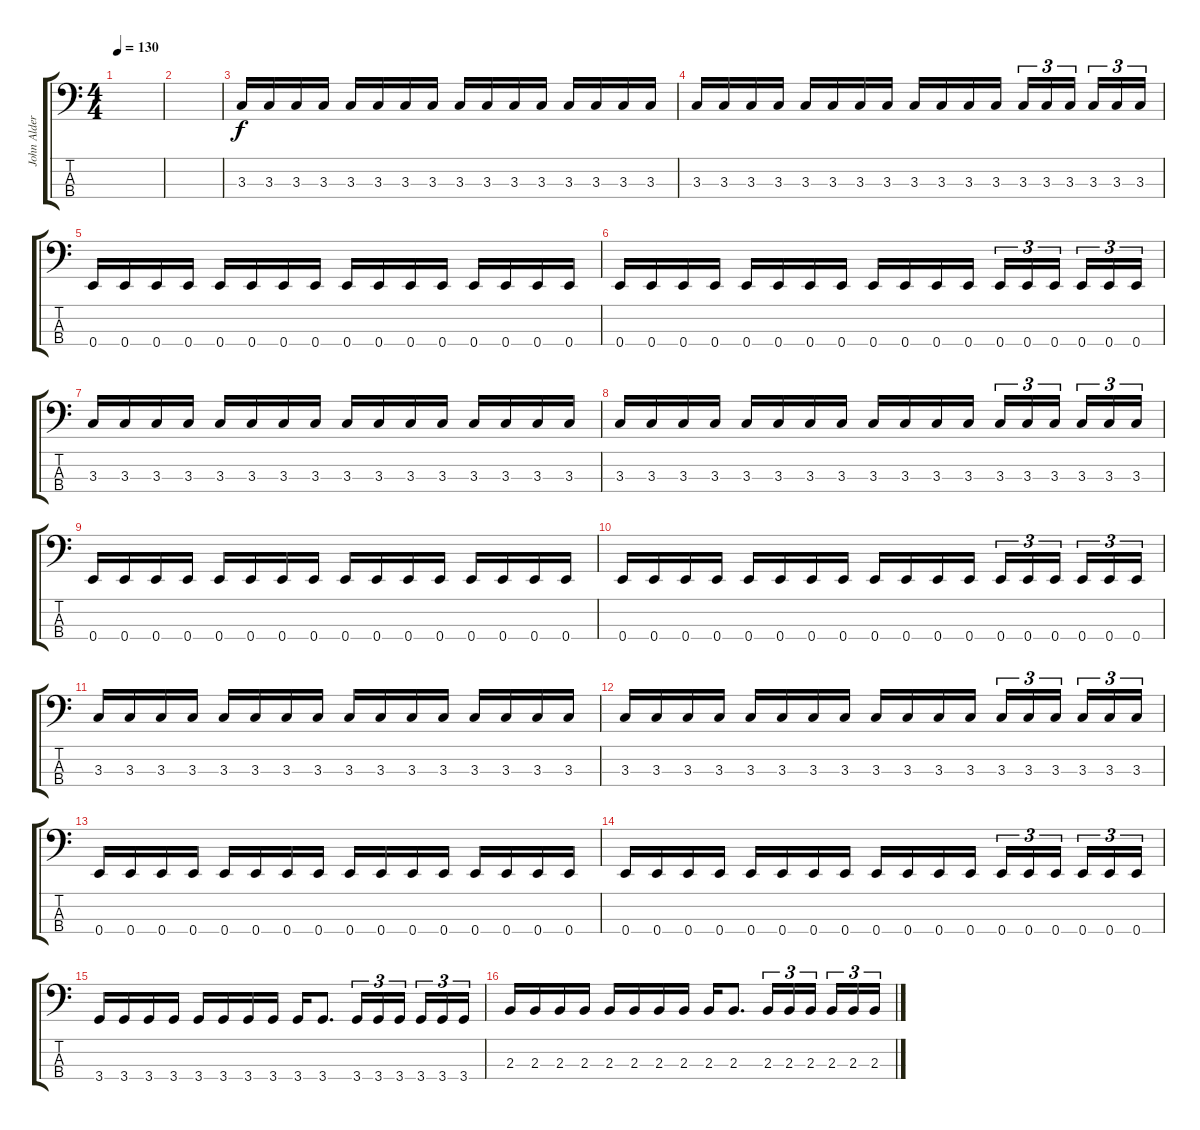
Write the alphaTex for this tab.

\track ("John Alderete (Bass)" "John Alder") {instrument electricbassfinger}
\staff {score tabs}
\tuning (G2 D2 A1 E1) {hide}
\ts (4 4)
\tempo 130
\clef f4
\ks c
|
|
3.3.16 3.3.16 3.3.16 3.3.16 3.3.16 3.3.16 3.3.16 3.3.16 3.3.16 3.3.16 3.3.16 3.3.16 3.3.16 3.3.16 3.3.16 3.3.16 |
3.3.16 3.3.16 3.3.16 3.3.16 3.3.16 3.3.16 3.3.16 3.3.16 3.3.16 3.3.16 3.3.16 3.3.16 3.3.16{tu (3 2)} 3.3.16{tu (3 2)} 3.3.16{tu (3 2) beam splitsecondary} 3.3.16{tu (3 2)} 3.3.16{tu (3 2)} 3.3.16{tu (3 2)} |
0.4.16 0.4.16 0.4.16 0.4.16 0.4.16 0.4.16 0.4.16 0.4.16 0.4.16 0.4.16 0.4.16 0.4.16 0.4.16 0.4.16 0.4.16 0.4.16 |
0.4.16 0.4.16 0.4.16 0.4.16 0.4.16 0.4.16 0.4.16 0.4.16 0.4.16 0.4.16 0.4.16 0.4.16 0.4.16{tu (3 2)} 0.4.16{tu (3 2)} 0.4.16{tu (3 2) beam splitsecondary} 0.4.16{tu (3 2)} 0.4.16{tu (3 2)} 0.4.16{tu (3 2)} |
3.3.16 3.3.16 3.3.16 3.3.16 3.3.16 3.3.16 3.3.16 3.3.16 3.3.16 3.3.16 3.3.16 3.3.16 3.3.16 3.3.16 3.3.16 3.3.16 |
3.3.16 3.3.16 3.3.16 3.3.16 3.3.16 3.3.16 3.3.16 3.3.16 3.3.16 3.3.16 3.3.16 3.3.16 3.3.16{tu (3 2)} 3.3.16{tu (3 2)} 3.3.16{tu (3 2) beam splitsecondary} 3.3.16{tu (3 2)} 3.3.16{tu (3 2)} 3.3.16{tu (3 2)} |
0.4.16 0.4.16 0.4.16 0.4.16 0.4.16 0.4.16 0.4.16 0.4.16 0.4.16 0.4.16 0.4.16 0.4.16 0.4.16 0.4.16 0.4.16 0.4.16 |
0.4.16 0.4.16 0.4.16 0.4.16 0.4.16 0.4.16 0.4.16 0.4.16 0.4.16 0.4.16 0.4.16 0.4.16 0.4.16{tu (3 2)} 0.4.16{tu (3 2)} 0.4.16{tu (3 2) beam splitsecondary} 0.4.16{tu (3 2)} 0.4.16{tu (3 2)} 0.4.16{tu (3 2)} |
3.3.16 3.3.16 3.3.16 3.3.16 3.3.16 3.3.16 3.3.16 3.3.16 3.3.16 3.3.16 3.3.16 3.3.16 3.3.16 3.3.16 3.3.16 3.3.16 |
3.3.16 3.3.16 3.3.16 3.3.16 3.3.16 3.3.16 3.3.16 3.3.16 3.3.16 3.3.16 3.3.16 3.3.16 3.3.16{tu (3 2)} 3.3.16{tu (3 2)} 3.3.16{tu (3 2) beam splitsecondary} 3.3.16{tu (3 2)} 3.3.16{tu (3 2)} 3.3.16{tu (3 2)} |
0.4.16 0.4.16 0.4.16 0.4.16 0.4.16 0.4.16 0.4.16 0.4.16 0.4.16 0.4.16 0.4.16 0.4.16 0.4.16 0.4.16 0.4.16 0.4.16 |
0.4.16 0.4.16 0.4.16 0.4.16 0.4.16 0.4.16 0.4.16 0.4.16 0.4.16 0.4.16 0.4.16 0.4.16 0.4.16{tu (3 2)} 0.4.16{tu (3 2)} 0.4.16{tu (3 2) beam splitsecondary} 0.4.16{tu (3 2)} 0.4.16{tu (3 2)} 0.4.16{tu (3 2)} |
3.4.16 3.4.16 3.4.16 3.4.16 3.4.16 3.4.16 3.4.16 3.4.16 3.4.16 3.4.8{d} 3.4.16{tu (3 2)} 3.4.16{tu (3 2)} 3.4.16{tu (3 2) beam splitsecondary} 3.4.16{tu (3 2)} 3.4.16{tu (3 2)} 3.4.16{tu (3 2)} |
2.3.16 2.3.16 2.3.16 2.3.16 2.3.16 2.3.16 2.3.16 2.3.16 2.3.16 2.3.8{d} 2.3.16{tu (3 2)} 2.3.16{tu (3 2)} 2.3.16{tu (3 2) beam splitsecondary} 2.3.16{tu (3 2)} 2.3.16{tu (3 2)} 2.3.16{tu (3 2)}
